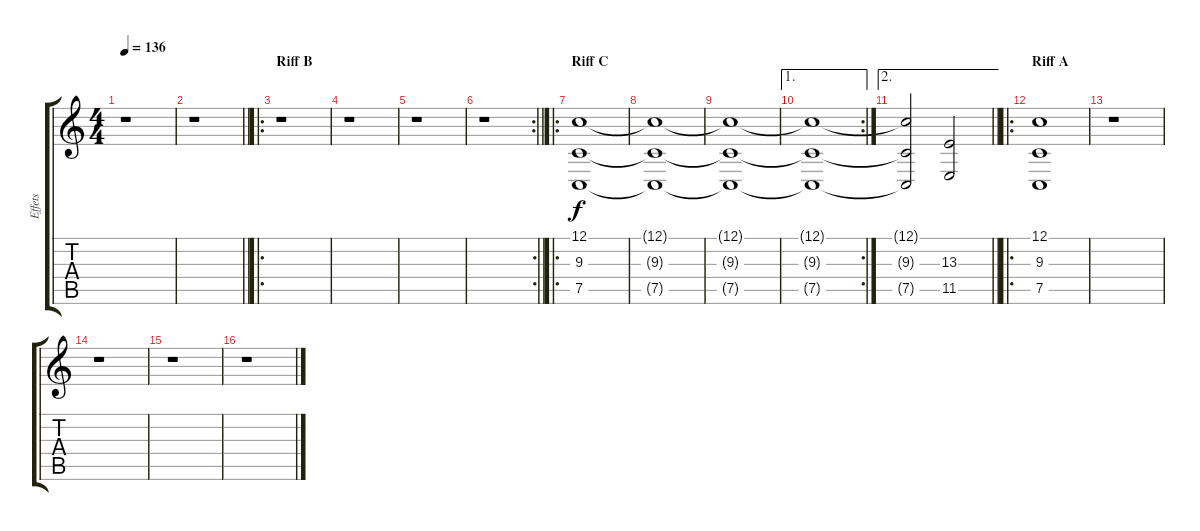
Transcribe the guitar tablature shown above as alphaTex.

\track ("Effets" "Effets") {instrument tubularbells}
\staff {score tabs}
\tuning (C4 G3 Eb3 Bb2 F2 C2) {hide}
\ts (4 4)
\tempo 136
\clef g2
\ks c
r.1{dy f} |
\barLineRight lightlight
r.1 |
\ro
\section ("" "Riff B")
r.1 |
r.1 |
r.1 |
\rc 2
\barLineRight lightlight
r.1 |
\ro
\section ("" "Riff C")
(12.1 9.3 7.5).1{volume 12 instrument percussiveorgan} |
(12.1{t} 9.3{t} 7.5{t}).1 |
(12.1{t} 9.3{t} 7.5{t}).1 |
\ae 1
\rc 2
(12.1{t} 9.3{t} 7.5{t}).1 |
\ae 2
\barLineRight lightlight
(12.1{t} 9.3{t} 7.5{t}).2 (13.3 11.5).2 |
\ro
\section ("" "Riff A")
(12.1 9.3 7.5).1{volume 16 instrument tubularbells} |
r.1 |
r.1 |
r.1 |
r.1
